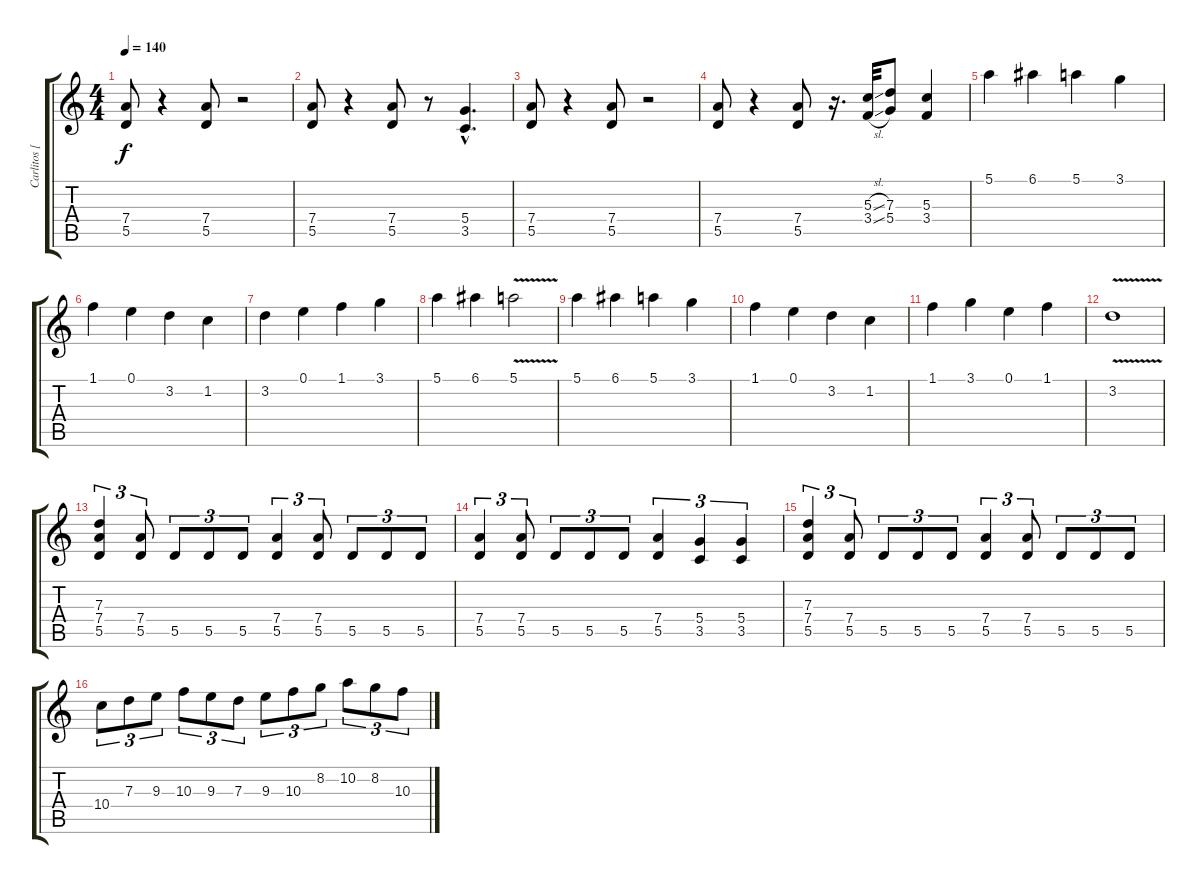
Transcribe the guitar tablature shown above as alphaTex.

\track ("Carlitos [guitarra]" "Carlitos [") {instrument distortionguitar}
\staff {score tabs}
\tuning (E4 B3 G3 D3 A2 E2) {hide}
\ts (4 4)
\tempo 140
\clef g2
\ks c
(7.4 5.5).8{dy f} r.4 (7.4 5.5).8 r.2 |
(7.4 5.5).8 r.4 (7.4 5.5).8 r.8 (5.4{hac} 3.5{hac}).4{d} |
(7.4 5.5).8 r.4 (7.4 5.5).8 r.2 |
(7.4 5.5).8 r.4 (7.4 5.5).8 r.16{d} (5.3{sl} 3.4{sl}).32 (7.3 5.4).8 (5.3 3.4).4 |
5.1.4 6.1.4 5.1.4 3.1.4 |
1.1.4 0.1.4 3.2.4 1.2.4 |
3.2.4 0.1.4 1.1.4 3.1.4 |
5.1.4 6.1.4 5.1{v}.2 |
5.1.4 6.1.4 5.1.4 3.1.4 |
1.1.4 0.1.4 3.2.4 1.2.4 |
1.1.4 3.1.4 0.1.4 1.1.4 |
3.2{v}.1 |
(7.3 7.4 5.5).4{tu (3 2)} (7.4 5.5).8{tu (3 2)} 5.5.8{tu (3 2)} 5.5.8{tu (3 2)} 5.5.8{tu (3 2)} (7.4 5.5).4{tu (3 2)} (7.4 5.5).8{tu (3 2)} 5.5.8{tu (3 2)} 5.5.8{tu (3 2)} 5.5.8{tu (3 2)} |
(7.4 5.5).4{tu (3 2)} (7.4 5.5).8{tu (3 2)} 5.5.8{tu (3 2)} 5.5.8{tu (3 2)} 5.5.8{tu (3 2)} (7.4 5.5).4{tu (3 2)} (5.4 3.5).4{tu (3 2)} (5.4 3.5).4{tu (3 2)} |
(7.3 7.4 5.5).4{tu (3 2)} (7.4 5.5).8{tu (3 2)} 5.5.8{tu (3 2)} 5.5.8{tu (3 2)} 5.5.8{tu (3 2)} (7.4 5.5).4{tu (3 2)} (7.4 5.5).8{tu (3 2)} 5.5.8{tu (3 2)} 5.5.8{tu (3 2)} 5.5.8{tu (3 2)} |
10.4.8{tu (3 2)} 7.3.8{tu (3 2)} 9.3.8{tu (3 2)} 10.3.8{tu (3 2)} 9.3.8{tu (3 2)} 7.3.8{tu (3 2)} 9.3.8{tu (3 2)} 10.3.8{tu (3 2)} 8.2.8{tu (3 2)} 10.2.8{tu (3 2)} 8.2.8{tu (3 2)} 10.3.8{tu (3 2)}
